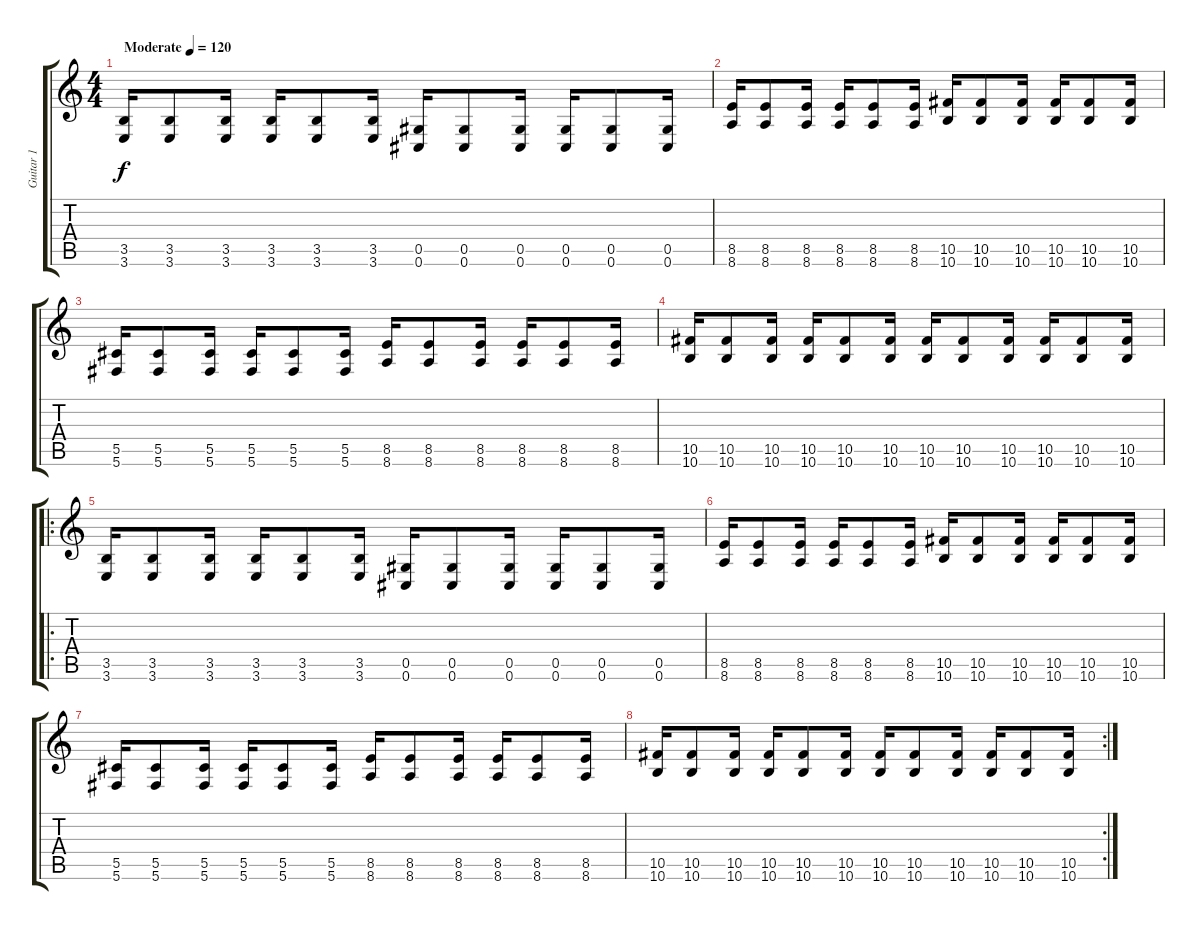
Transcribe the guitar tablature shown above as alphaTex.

\track ("Guitar 1" "Guitar 1") {instrument distortionguitar}
\staff {score tabs}
\tuning (Eb4 Bb3 Gb3 Db3 Ab2 Db2) {hide}
\ts (4 4)
\tempo (120 "Moderate")
\clef g2
\ks c
(3.5 3.6).16{dy f instrument distortionguitar} (3.5 3.6).8 (3.5 3.6).16 (3.5 3.6).16 (3.5 3.6).8 (3.5 3.6).16 (0.5 0.6).16 (0.5 0.6).8 (0.5 0.6).16 (0.5 0.6).16 (0.5 0.6).8 (0.5 0.6).16 |
(8.5 8.6).16 (8.5 8.6).8 (8.5 8.6).16 (8.5 8.6).16 (8.5 8.6).8 (8.5 8.6).16 (10.5 10.6).16 (10.5 10.6).8 (10.5 10.6).16 (10.5 10.6).16 (10.5 10.6).8 (10.5 10.6).16 |
(5.5 5.6).16 (5.5 5.6).8 (5.5 5.6).16 (5.5 5.6).16 (5.5 5.6).8 (5.5 5.6).16 (8.5 8.6).16 (8.5 8.6).8 (8.5 8.6).16 (8.5 8.6).16 (8.5 8.6).8 (8.5 8.6).16 |
(10.5 10.6).16 (10.5 10.6).8 (10.5 10.6).16 (10.5 10.6).16 (10.5 10.6).8 (10.5 10.6).16 (10.5 10.6).16 (10.5 10.6).8 (10.5 10.6).16 (10.5 10.6).16 (10.5 10.6).8 (10.5 10.6).16 |
\ro
(3.5 3.6).16 (3.5 3.6).8 (3.5 3.6).16 (3.5 3.6).16 (3.5 3.6).8 (3.5 3.6).16 (0.5 0.6).16 (0.5 0.6).8 (0.5 0.6).16 (0.5 0.6).16 (0.5 0.6).8 (0.5 0.6).16 |
(8.5 8.6).16 (8.5 8.6).8 (8.5 8.6).16 (8.5 8.6).16 (8.5 8.6).8 (8.5 8.6).16 (10.5 10.6).16 (10.5 10.6).8 (10.5 10.6).16 (10.5 10.6).16 (10.5 10.6).8 (10.5 10.6).16 |
(5.5 5.6).16 (5.5 5.6).8 (5.5 5.6).16 (5.5 5.6).16 (5.5 5.6).8 (5.5 5.6).16 (8.5 8.6).16 (8.5 8.6).8 (8.5 8.6).16 (8.5 8.6).16 (8.5 8.6).8 (8.5 8.6).16 |
\rc 2
(10.5 10.6).16 (10.5 10.6).8 (10.5 10.6).16 (10.5 10.6).16 (10.5 10.6).8 (10.5 10.6).16 (10.5 10.6).16 (10.5 10.6).8 (10.5 10.6).16 (10.5 10.6).16 (10.5 10.6).8 (10.5 10.6).16
